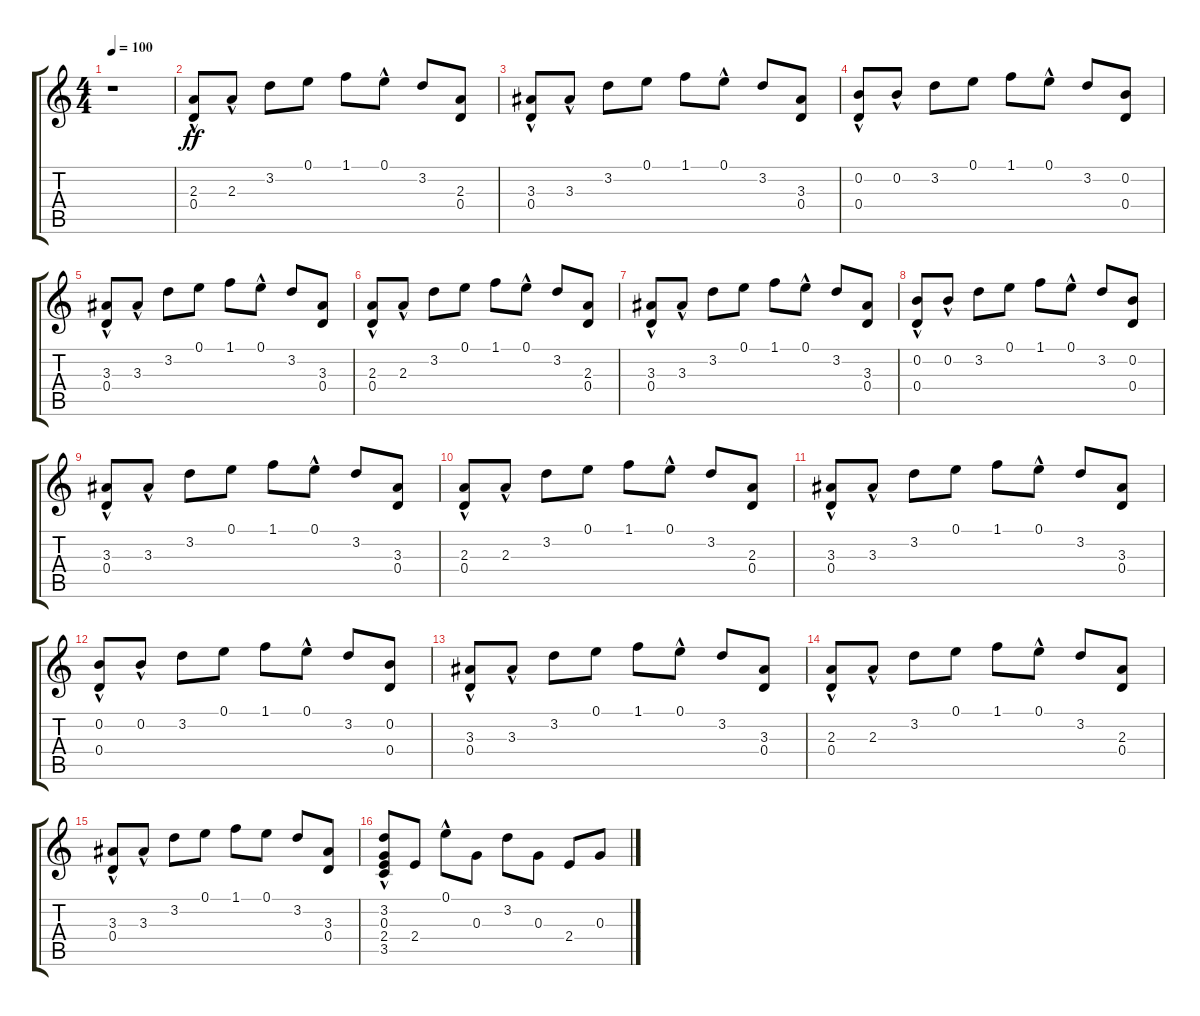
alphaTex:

\track "" {instrument overdrivenguitar}
\staff {score tabs}
\tuning (E4 B3 G3 D3 A2 E2) {hide}
\ts (4 4)
\tempo 100
\clef g2
\ks c
r.1{dy ff instrument overdrivenguitar} |
(2.3 0.4{hac}).8 2.3{hac}.8 3.2.8 0.1.8 1.1.8 0.1{hac}.8 3.2.8 (2.3 0.4).8 |
(3.3 0.4{hac}).8 3.3{hac}.8 3.2.8 0.1.8 1.1.8 0.1{hac}.8 3.2.8 (3.3 0.4).8 |
(0.2 0.4{hac}).8 0.2{hac}.8 3.2.8 0.1.8 1.1.8 0.1{hac}.8 3.2.8 (0.2 0.4).8 |
(3.3 0.4{hac}).8 3.3{hac}.8 3.2.8 0.1.8 1.1.8 0.1{hac}.8 3.2.8 (3.3 0.4).8 |
(2.3 0.4{hac}).8 2.3{hac}.8 3.2.8 0.1.8 1.1.8 0.1{hac}.8 3.2.8 (2.3 0.4).8 |
(3.3 0.4{hac}).8 3.3{hac}.8 3.2.8 0.1.8 1.1.8 0.1{hac}.8 3.2.8 (3.3 0.4).8 |
(0.2 0.4{hac}).8 0.2{hac}.8 3.2.8 0.1.8 1.1.8 0.1{hac}.8 3.2.8 (0.2 0.4).8 |
(3.3 0.4{hac}).8 3.3{hac}.8 3.2.8 0.1.8 1.1.8 0.1{hac}.8 3.2.8 (3.3 0.4).8 |
(2.3 0.4{hac}).8 2.3{hac}.8 3.2.8 0.1.8 1.1.8 0.1{hac}.8 3.2.8 (2.3 0.4).8 |
(3.3 0.4{hac}).8 3.3{hac}.8 3.2.8 0.1.8 1.1.8 0.1{hac}.8 3.2.8 (3.3 0.4).8 |
(0.2 0.4{hac}).8 0.2{hac}.8 3.2.8 0.1.8 1.1.8 0.1{hac}.8 3.2.8 (0.2 0.4).8 |
(3.3 0.4{hac}).8 3.3{hac}.8 3.2.8 0.1.8 1.1.8 0.1{hac}.8 3.2.8 (3.3 0.4).8 |
(2.3 0.4{hac}).8 2.3{hac}.8 3.2.8 0.1.8 1.1.8 0.1{hac}.8 3.2.8 (2.3 0.4).8 |
(3.3 0.4{hac}).8 3.3{hac}.8 3.2.8 0.1.8 1.1.8 0.1.8 3.2.8 (3.3 0.4).8 |
(3.2 0.3{hac} 2.4 3.5).8 2.4.8 0.1{hac}.8 0.3.8 3.2.8 0.3.8 2.4.8 0.3.8
